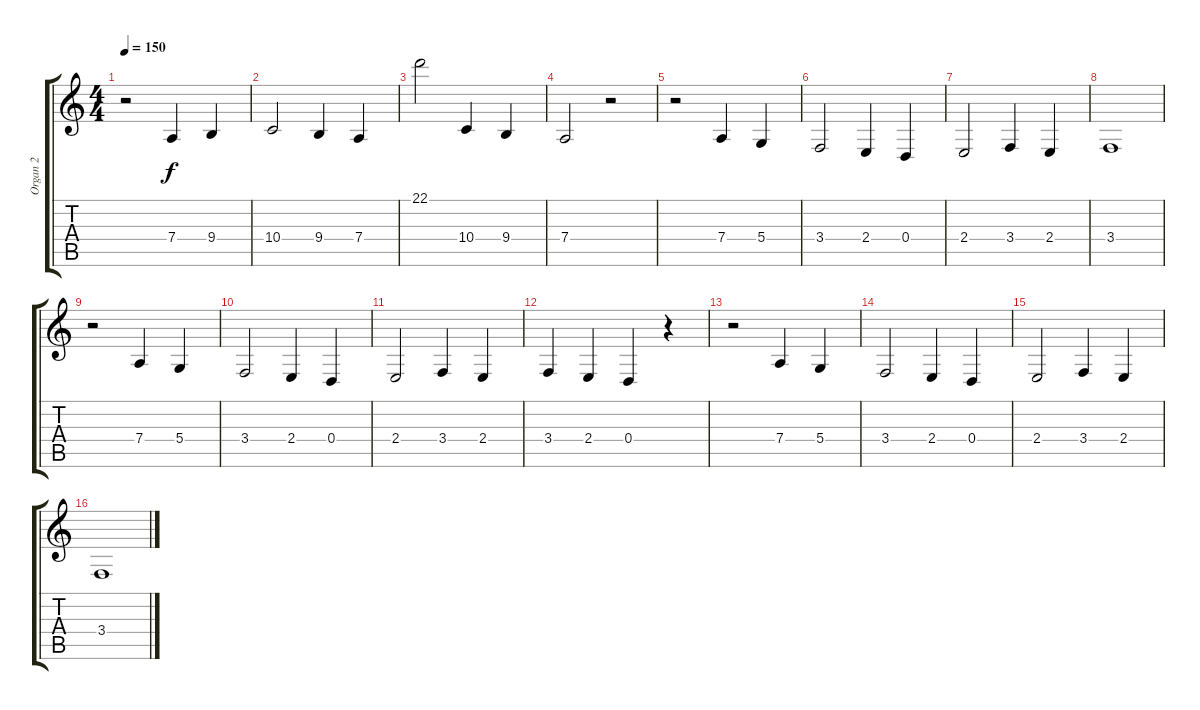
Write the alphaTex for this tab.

\track ("Organ 2" "Organ 2") {instrument churchorgan}
\staff {score tabs}
\tuning (E4 B3 G3 D3 A2 E2) {hide}
\ts (4 4)
\tempo 150
\clef g2
\ks c
r.2{dy f} 7.4.4 9.4.4 |
10.4.2 9.4.4 7.4.4 |
22.1.2 10.4.4 9.4.4 |
7.4.2 r.2 |
r.2 7.4.4 5.4.4 |
3.4.2 2.4.4 0.4.4 |
2.4.2 3.4.4 2.4.4 |
3.4.1 |
r.2 7.4.4 5.4.4 |
3.4.2 2.4.4 0.4.4 |
2.4.2 3.4.4 2.4.4 |
3.4.4 2.4.4 0.4.4 r.4 |
r.2 7.4.4 5.4.4 |
3.4.2 2.4.4 0.4.4 |
2.4.2 3.4.4 2.4.4 |
3.4.1
